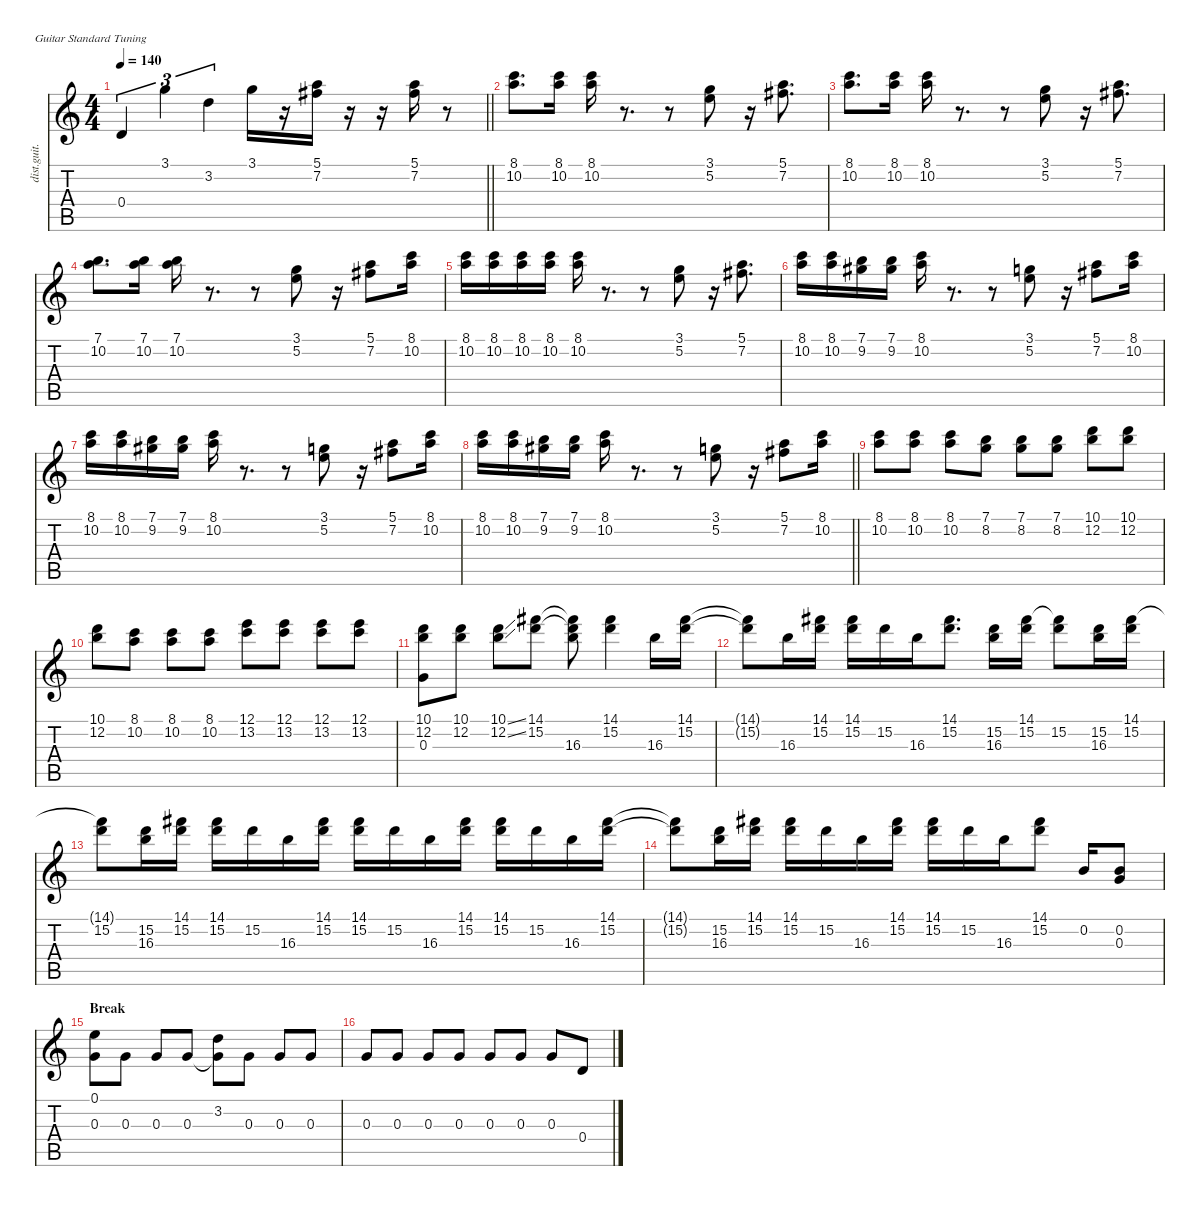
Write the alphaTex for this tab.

\defaultSystemsLayout 4
\hideDynamics
\bracketExtendMode nobrackets
\otherSystemsTrackNameOrientation horizontal
\track ("Guitar III (12-string)" "dist.guit.") {defaultSystemsLayout 4 instrument distortionguitar}
\staff {score tabs}
\tuning (E4 B3 G3 D3 A2 E2)
\ts (4 4)
\tempo 140
\clef g2
\barLineRight lightlight
\ks c
0.4.4{tu (3 2) dy f} 3.1.4{tu (3 2)} 3.2.4{tu (3 2)} 3.1.16 r.16 (5.1 7.2{acc #}).16 r.16 r.16 (5.1 7.2{acc #}).16 r.8 |
(8.1 10.2).8{d} (8.1 10.2).16 (8.1 10.2).16 r.8{d} r.8 (3.1 5.2).8 r.16 (5.1 7.2{acc #}).8{d} |
(8.1 10.2).8{d} (8.1 10.2).16 (8.1 10.2).16 r.8{d} r.8 (3.1 5.2).8 r.16 (5.1 7.2{acc #}).8{d} |
(7.1 10.2).8{d} (7.1 10.2).16 (7.1 10.2).16 r.8{d} r.8 (3.1 5.2).8 r.16 (5.1 7.2{acc #}).8 (8.1 10.2).16 |
(8.1 10.2).16 (8.1 10.2).16 (8.1 10.2).16 (8.1 10.2).16 (8.1 10.2).16 r.8{d} r.8 (3.1 5.2).8 r.16 (5.1 7.2{acc #}).8{d} |
(8.1 10.2).16 (8.1 10.2).16 (7.1 9.2{acc #}).16 (7.1 9.2{acc #}).16 (8.1 10.2).16 r.8{d} r.8 (3.1 5.2).8 r.16 (5.1 7.2{acc #}).8 (8.1 10.2).16 |
(8.1 10.2).16 (8.1 10.2).16 (7.1 9.2{acc #}).16 (7.1 9.2{acc #}).16 (8.1 10.2).16 r.8{d} r.8 (3.1 5.2).8 r.16 (5.1 7.2{acc #}).8 (8.1 10.2).16 |
\barLineRight lightlight
(8.1 10.2).16 (8.1 10.2).16 (7.1 9.2{acc #}).16 (7.1 9.2{acc #}).16 (8.1 10.2).16 r.8{d} r.8 (3.1 5.2).8 r.16 (5.1 7.2{acc #}).8 (8.1 10.2).16 |
(8.1 10.2).8 (8.1 10.2).8 (8.1 10.2).8 (7.1 8.2).8 (7.1 8.2).8 (7.1 8.2).8 (10.1 12.2).8 (10.1 12.2).8 |
(10.1 12.2).8 (8.1 10.2).8 (8.1 10.2).8 (8.1 10.2).8 (12.1 13.2).8 (12.1 13.2).8 (12.1 13.2).8 (12.1 13.2).8 |
(10.1 12.2 0.3).8 (10.1 12.2).8 (10.1{ss} 12.2{ss}).8 (14.1{acc #} 15.2).8 (14.1{t acc #} 15.2{t} 16.3).8 (14.1{acc #} 15.2).4 16.3.16 (14.1{acc #} 15.2).16 |
(14.1{t acc #} 15.2{t}).8 16.3.16 (14.1{acc #} 15.2).16 (14.1{acc #} 15.2).16 15.2.16 16.3.16 (14.1{acc #} 15.2).8{d} (15.2 16.3).16 (14.1{acc #} 15.2).16 (14.1{t acc #} 15.2).8 (15.2 16.3).16 (14.1{acc #} 15.2).16 |
(14.1{t acc #} 15.2).8 (15.2 16.3).16 (14.1{acc #} 15.2).16 (14.1{acc #} 15.2).16 15.2.16 16.3.16 (14.1{acc #} 15.2).16 (14.1{acc #} 15.2).16 15.2.16 16.3.16 (14.1{acc #} 15.2).16 (14.1{acc #} 15.2).16 15.2.16 16.3.16 (14.1{acc #} 15.2).16 |
(14.1{t acc #} 15.2{t}).8 (15.2 16.3).16 (14.1{acc #} 15.2).16 (14.1{acc #} 15.2).16 15.2.16 16.3.16 (14.1{acc #} 15.2).16 (14.1{acc #} 15.2).16 15.2.16 16.3.16 (14.1{acc #} 15.2).8 0.2.16 (0.2 0.3).8 |
\section ("" "Break")
(0.1 0.3).8 0.3.8 0.3.8 0.3.8 (3.2 0.3{t}).8 0.3.8 0.3.8 0.3.8 |
0.3.8 0.3.8 0.3.8 0.3.8 0.3.8 0.3.8 0.3.8 0.4.8
